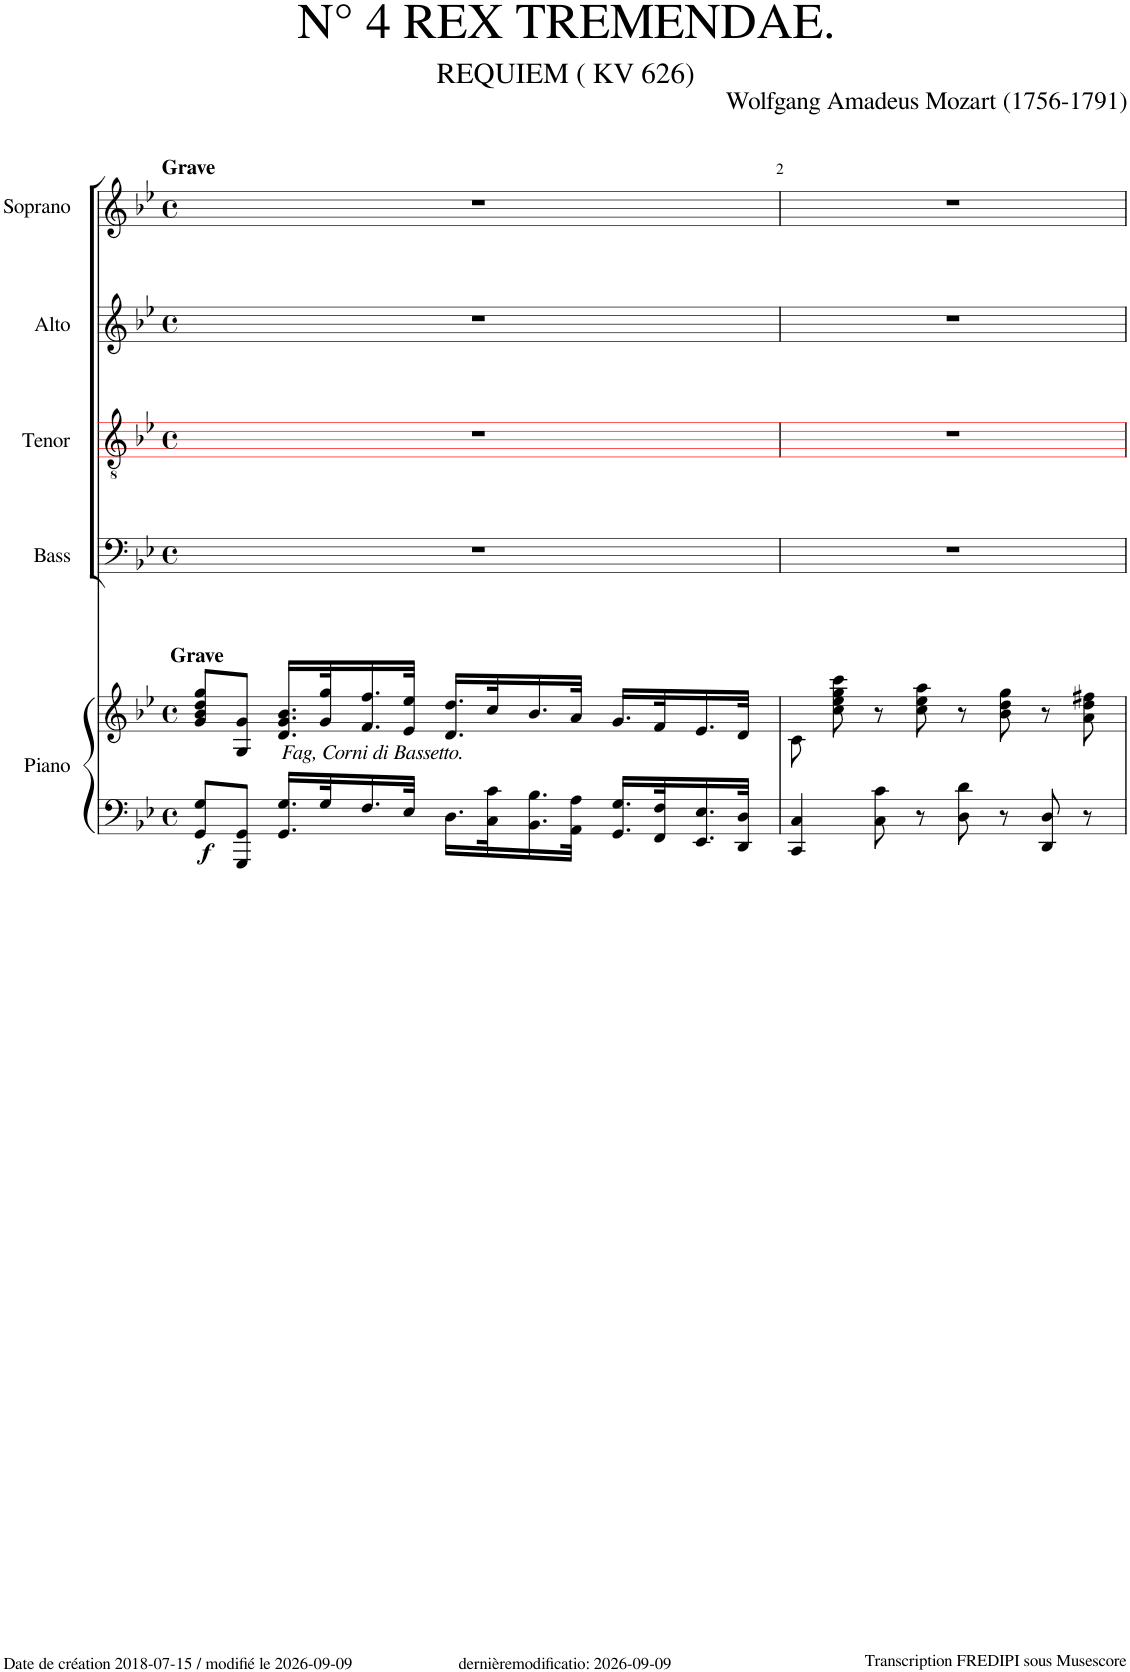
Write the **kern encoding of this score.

**kern	**kern	**dynam	**kern	**kern	**kern	**kern
*part5	*part5	*part5	*part4	*part3	*part2	*part1
*staff6	*staff5	*staff5/6	*staff4	*staff3	*staff2	*staff1
*I"Piano	*	*	*I"Bass	*I"Tenor	*I"Alto	*I"Soprano
*I'Pno	*	*	*	*	*	*
*	*	*	*	*stria5	*	*
*clefF4	*clefG2	*	*clefF4	*clefGv2	*clefG2	*clefG2
*	*	*	*	*ITrd8c14	*	*
*k[b-e-]	*k[b-e-]	*	*k[b-e-]	*k[b-e-]	*k[b-e-]	*k[b-e-]
*M8/8	*M8/8	*	*M8/8	*M8/8	*M8/8	*M8/8
*met(c)	*met(c)	*	*met(c)	*met(c)	*met(c)	*met(c)
=1	=1	=1	=1	=1	=1	=1
!	!	!	!	!	!	!LO:TX:a:B:t=Grave
!	!LO:TX:a:B:t=Grave	!	!	!	!	!
!	!	!LO:DY:b=2	!	!	!	!
8GG/ 8G/L	8g/ 8b-/ 8dd/ 8gg/L	f	1r	1r	1r	1r
8GGG/ 8GG/J	8G/ 8g/J	.	.	.	.	.
!	!LO:TX:b:i:t=Fag, Corni di Bassetto.	!	!	!	!	!
16.GG/ 16.G/LL	16.d/ 16.g/ 16.b-/LL	.	.	.	.	.
32G/K	32g/ 32gg/K	.	.	.	.	.
16.F/	16.f/ 16.ff/	.	.	.	.	.
32E-/JJk	32e-/ 32ee-/JJk	.	.	.	.	.
16.D\LL	16.d/ 16.dd/LL	.	.	.	.	.
32C\ 32c\K	32cc/K	.	.	.	.	.
16.BB-\ 16.B-\	16.b-/	.	.	.	.	.
32AA\ 32A\JJk	32a/JJk	.	.	.	.	.
16.GG/ 16.G/LL	16.g/LL	.	.	.	.	.
32FF/ 32F/K	32f/K	.	.	.	.	.
16.EE-/ 16.E-/	16.e-/	.	.	.	.	.
32DD/ 32D/JJk	32d/JJk	.	.	.	.	.
=2	=2	=2	=2	=2	=2	=2
4CC/ 4C/	8c\	.	1r	1r	1r	1r
.	8cc\ 8ee-\ 8gg\ 8ccc\	.	.	.	.	.
8C\ 8c\	8r	.	.	.	.	.
8r	8cc\ 8ee-\ 8aa\	.	.	.	.	.
8D\ 8d\	8r	.	.	.	.	.
8r	8b-\ 8dd\ 8gg\	.	.	.	.	.
8DD/ 8D/	8r	.	.	.	.	.
8r	8a\ 8dd\ 8ff#X\	.	.	.	.	.
=	=	=	=	=	=	=
*-	*-	*-	*-	*-	*-	*-
